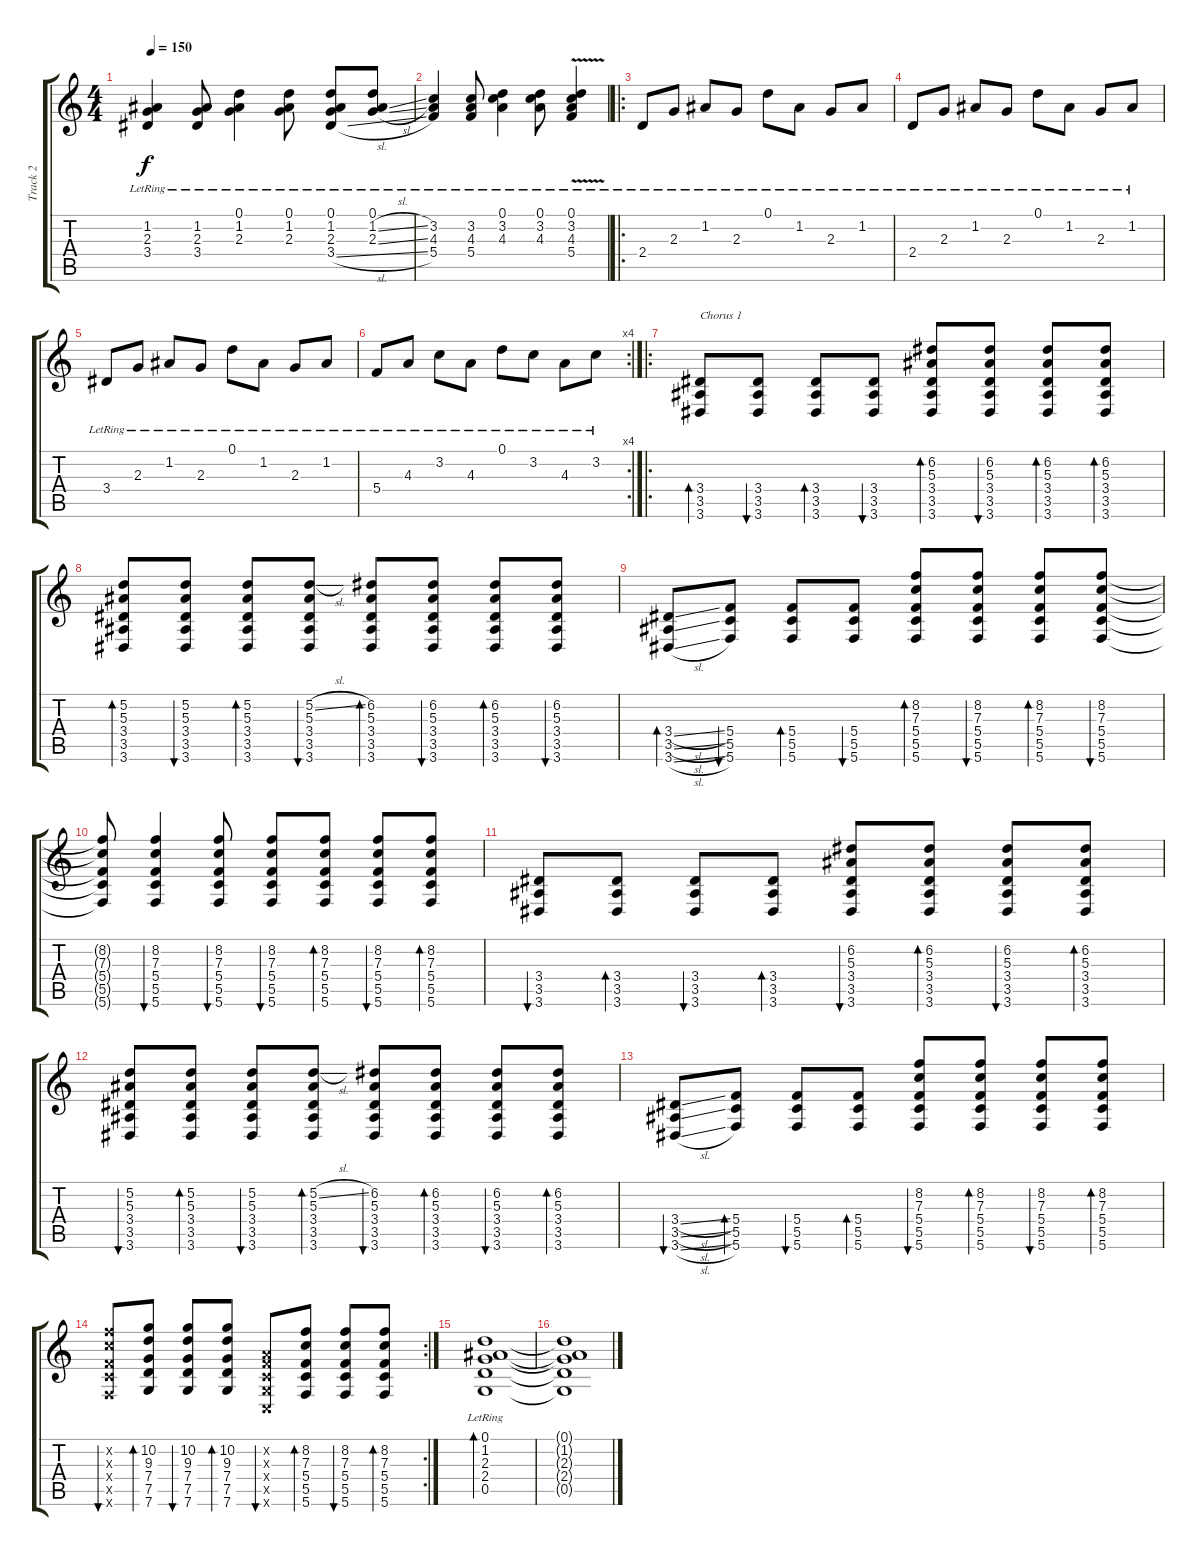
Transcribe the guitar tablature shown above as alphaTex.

\track ("Track 2" "Track 2") {instrument acousticguitarsteel}
\staff {score tabs}
\tuning (D4 A3 F3 C3 G2 C2) {hide}
\ts (4 4)
\tempo 150
\clef g2
\ks c
(1.2 2.3{lr} 3.4{lr}).4{dy f} (1.2 2.3{lr} 3.4{lr}).8 (0.1{lr} 1.2{lr} 2.3{lr}).4 (0.1{lr} 1.2{lr} 2.3{lr}).8 (0.1{lr} 1.2{lr} 2.3{lr} 3.4{sl}).8 (0.1{lr} 1.2{sl lr} 2.3{sl lr}).8 |
(3.2 4.3{lr} 5.4{lr}).4 (3.2 4.3{lr} 5.4{lr}).8 (0.1{lr} 3.2{lr} 4.3{lr}).4 (0.1{lr} 3.2{lr} 4.3{lr}).8 (0.1{lr} 3.2{v lr} 4.3{v lr} 5.4{v}).4 |
\ro
2.4{lr}.8 2.3{lr}.8 1.2{lr}.8 2.3{lr}.8 0.1{lr}.8 1.2{lr}.8 2.3{lr}.8 1.2{lr}.8 |
2.4{lr}.8 2.3{lr}.8 1.2{lr}.8 2.3{lr}.8 0.1{lr}.8 1.2{lr}.8 2.3{lr}.8 1.2{lr}.8 |
3.4{lr}.8 2.3{lr}.8 1.2{lr}.8 2.3{lr}.8 0.1{lr}.8 1.2{lr}.8 2.3{lr}.8 1.2{lr}.8 |
\rc 4
5.4{lr}.8 4.3{lr}.8 3.2{lr}.8 4.3{lr}.8 0.1{lr}.8 3.2{lr}.8 4.3{lr}.8 3.2{lr}.8 |
\ro
(3.4 3.5 3.6).8{bd 30 txt "Chorus 1"} (3.4 3.5 3.6).8{bu 30} (3.4 3.5 3.6).8{bd 30} (3.4 3.5 3.6).8{bu 30} (6.2 5.3 3.4 3.5 3.6).8{bd 30} (6.2 5.3 3.4 3.5 3.6).8{bu 30} (6.2 5.3 3.4 3.5 3.6).8{bd 30} (6.2 5.3 3.4 3.5 3.6).8{bd 30} |
(5.2 5.3 3.4 3.5 3.6).8{bd 30} (5.2 5.3 3.4 3.5 3.6).8{bu 30} (5.2 5.3 3.4 3.5 3.6).8{bd 30} (5.2{sl} 5.3 3.4 3.5 3.6).8{bu 30} (6.2 5.3 3.4 3.5 3.6).8{bd 30} (6.2 5.3 3.4 3.5 3.6).8{bu 30} (6.2 5.3 3.4 3.5 3.6).8{bd 30} (6.2 5.3 3.4 3.5 3.6).8{bu 30} |
(3.4{sl} 3.5{sl} 3.6{sl}).8{bd 30} (5.4 5.5 5.6).8{bu 30} (5.4 5.5 5.6).8{bd 30} (5.4 5.5 5.6).8{bu 30} (8.2 7.3 5.4 5.5 5.6).8{bd 30} (8.2 7.3 5.4 5.5 5.6).8{bu 30} (8.2 7.3 5.4 5.5 5.6).8{bd 30} (8.2 7.3 5.4 5.5 5.6).8{bu 30} |
(8.2{t} 7.3{t} 5.4{t} 5.5{t} 5.6{t}).8 (8.2 7.3 5.4 5.5 5.6).4{bu 30} (8.2 7.3 5.4 5.5 5.6).8{bu 30} (8.2 7.3 5.4 5.5 5.6).8{bu 30} (8.2 7.3 5.4 5.5 5.6).8{bd 30} (8.2 7.3 5.4 5.5 5.6).8{bu 30} (8.2 7.3 5.4 5.5 5.6).8{bd 30} |
(3.4 3.5 3.6).8{bu 30} (3.4 3.5 3.6).8{bd 30} (3.4 3.5 3.6).8{bu 30} (3.4 3.5 3.6).8{bd 30} (6.2 5.3 3.4 3.5 3.6).8{bu 30} (6.2 5.3 3.4 3.5 3.6).8{bd 30} (6.2 5.3 3.4 3.5 3.6).8{bu 30} (6.2 5.3 3.4 3.5 3.6).8{bd 30} |
(5.2 5.3 3.4 3.5 3.6).8{bu 30} (5.2 5.3 3.4 3.5 3.6).8{bd 30} (5.2 5.3 3.4 3.5 3.6).8{bu 30} (5.2{sl} 5.3 3.4 3.5 3.6).8{bd 30} (6.2 5.3 3.4 3.5 3.6).8{bu 30} (6.2 5.3 3.4 3.5 3.6).8{bd 30} (6.2 5.3 3.4 3.5 3.6).8{bu 30} (6.2 5.3 3.4 3.5 3.6).8{bd 30} |
(3.4{sl} 3.5{sl} 3.6{sl}).8{bu 30} (5.4 5.5 5.6).8{bd 30} (5.4 5.5 5.6).8{bu 30} (5.4 5.5 5.6).8{bd 30} (8.2 7.3 5.4 5.5 5.6).8{bu 30} (8.2 7.3 5.4 5.5 5.6).8{bd 30} (8.2 7.3 5.4 5.5 5.6).8{bu 30} (8.2 7.3 5.4 5.5 5.6).8{bd 30} |
\rc 2
(8.2{x} 7.3{x} 5.4{x} 5.5{x} 5.6{x}).8{bu 30} (10.2 9.3 7.4 7.5 7.6).8{bd 30} (10.2 9.3 7.4 7.5 7.6).8{bu 30} (10.2 9.3 7.4 7.5 7.6).8{bd 30} (0.2{x} 0.3{x} 0.4{x} 0.5{x} 0.6{x}).8{bu 30} (8.2 7.3 5.4 5.5 5.6).8{bd 30} (8.2 7.3 5.4 5.5 5.6).8{bu 30} (8.2 7.3 5.4 5.5 5.6).8{bd 30} |
(0.1{lr} 1.2{lr} 2.3{lr} 2.4{lr} 0.5{lr}).1{bd 120} |
(0.1{t} 1.2{t} 2.3{t} 2.4{t} 0.5{t}).1
